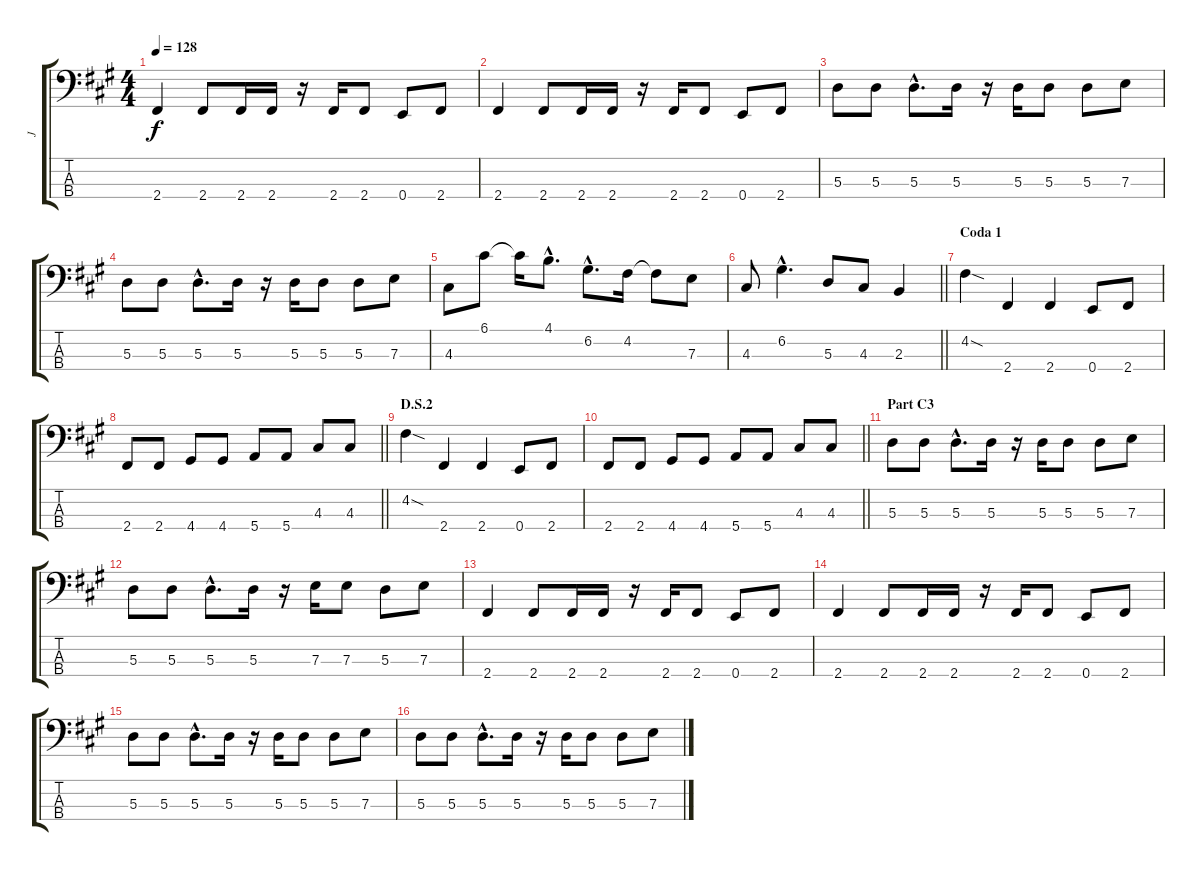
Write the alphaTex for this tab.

\track ("J" "J") {instrument electricbasspick}
\staff {score tabs}
\tuning (G2 D2 A1 E1) {hide}
\ts (4 4)
\tempo 128
\clef f4
\ks a
2.4.4{dy f} 2.4.8 2.4.16 2.4.16 r.16 2.4.16 2.4.8 0.4.8 2.4.8 |
2.4.4 2.4.8 2.4.16 2.4.16 r.16 2.4.16 2.4.8 0.4.8 2.4.8 |
5.3.8 5.3.8 5.3{hac}.8{d} 5.3.16 r.16 5.3.16 5.3.8 5.3.8 7.3.8 |
5.3.8 5.3.8 5.3{hac}.8{d} 5.3.16 r.16 5.3.16 5.3.8 5.3.8 7.3.8 |
4.3.8 6.1.8 6.1{t}.16 4.1{hac}.8{d} 6.2{hac}.8{d} 4.2.16 4.2{t}.8 7.3.8 |
\barLineRight lightlight
4.3.8 6.2{hac}.4{d} 5.3.8 4.3.8 2.3.4 |
\section ("" "Coda 1")
4.2{sod}.4 2.4.4 2.4.4 0.4.8 2.4.8 |
\barLineRight lightlight
2.4.8 2.4.8 4.4.8 4.4.8 5.4.8 5.4.8 4.3.8 4.3.8 |
\section ("" "D.S.2")
4.2{sod}.4 2.4.4 2.4.4 0.4.8 2.4.8 |
\barLineRight lightlight
2.4.8 2.4.8 4.4.8 4.4.8 5.4.8 5.4.8 4.3.8 4.3.8 |
\section ("" "Part C3")
5.3.8 5.3.8 5.3{hac}.8{d} 5.3.16 r.16 5.3.16 5.3.8 5.3.8 7.3.8 |
5.3.8 5.3.8 5.3{hac}.8{d} 5.3.16 r.16 7.3.16 7.3.8 5.3.8 7.3.8 |
2.4.4 2.4.8 2.4.16 2.4.16 r.16 2.4.16 2.4.8 0.4.8 2.4.8 |
2.4.4 2.4.8 2.4.16 2.4.16 r.16 2.4.16 2.4.8 0.4.8 2.4.8 |
5.3.8 5.3.8 5.3{hac}.8{d} 5.3.16 r.16 5.3.16 5.3.8 5.3.8 7.3.8 |
5.3.8 5.3.8 5.3{hac}.8{d} 5.3.16 r.16 5.3.16 5.3.8 5.3.8 7.3.8
